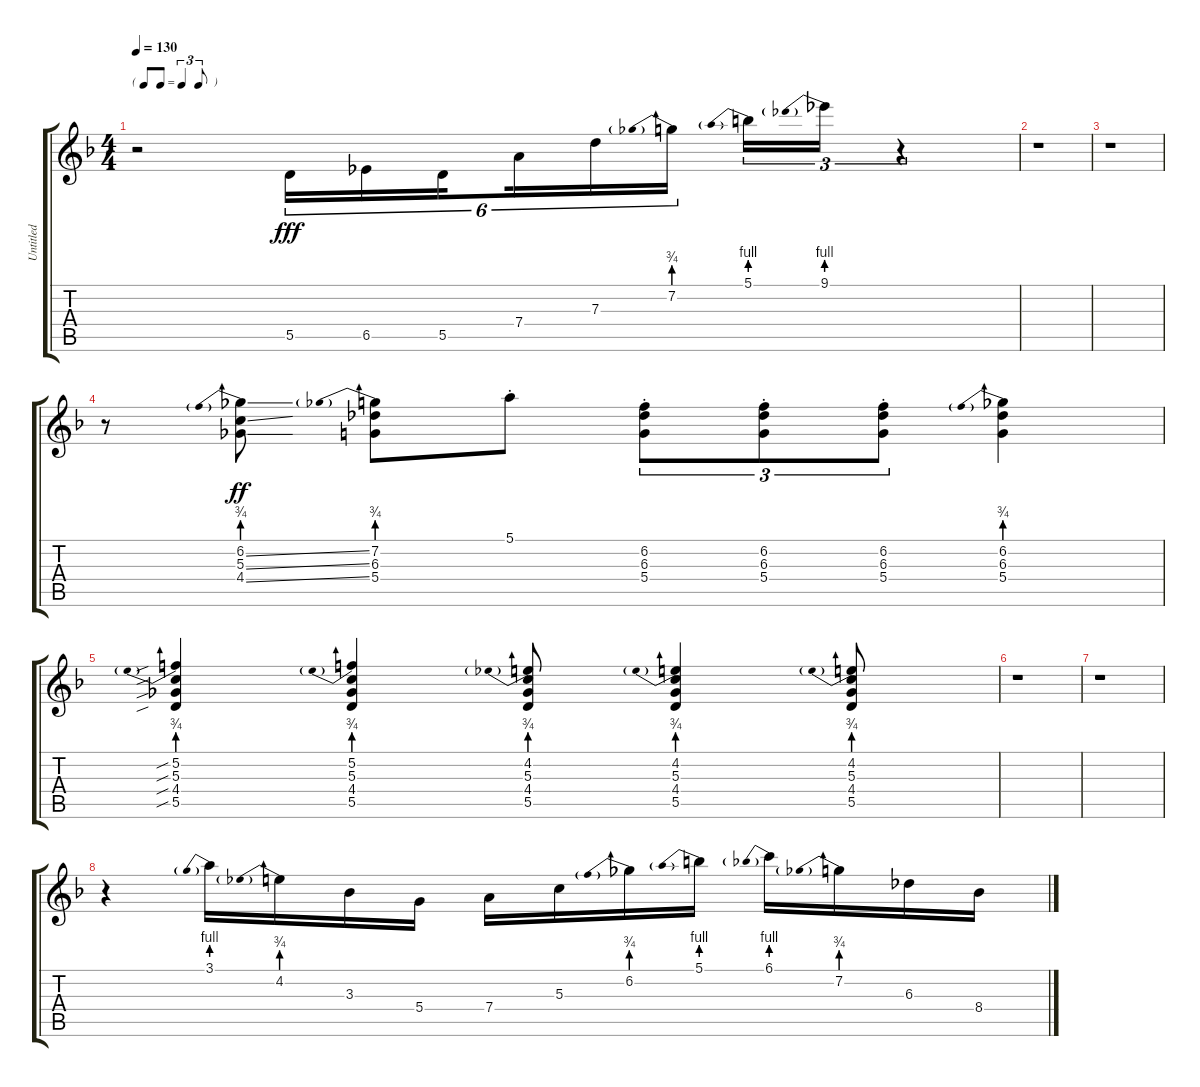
\track ("Untitled" "Untitled") {instrument acousticguitarsteel}
\staff {score tabs}
\tuning (E4 B3 G3 D3 A2 E2) {hide}
\ts (4 4)
\tf triplet8th
\tempo 130
\clef g2
\ks f
r.2{dy fff} 5.5.16{tu (6 4)} 6.5.16{tu (6 4)} 5.5.16{tu (6 4) beam splitsecondary} 7.4.16{tu (6 4)} 7.3.16{tu (6 4)} 7.2{be (prebend 0 3 60 3)}.16{tu (6 4)} 5.1{be (prebend 0 4 60 4)}.16{tu (3 2)} 9.1{be (prebend 0 4 60 4)}.16{tu (3 2)} r.4{tu (3 2)} |
r.1 |
r.1 |
r.8 (6.2{be (prebend 0 3 60 3) ss} 5.3{ss} 4.4{ss}).8{dy ff} (7.2{be (prebend 0 3 60 3)} 6.3 5.4).8 5.1{st}.8 (6.2{st} 6.3{st} 5.4{st}).8{tu (3 2)} (6.2{st} 6.3{st} 5.4{st}).8{tu (3 2)} (6.2{st} 6.3{st} 5.4{st}).8{tu (3 2)} (6.2{be (prebend 0 3 60 3)} 6.3 5.4).4 |
(5.2{be (prebend 0 3 60 3) sib} 5.3{sib} 4.4{sib} 5.5{sib}).4 (5.2{be (prebend 0 3 60 3)} 5.3 4.4 5.5).4 (4.2{be (prebend 0 3 60 3)} 5.3 4.4 5.5).8 (4.2{be (prebend 0 3 60 3)} 5.3 4.4 5.5).4 (4.2{be (prebend 0 3 60 3)} 5.3 4.4 5.5).8 |
r.1 |
r.1 |
r.4 3.1{be (prebend 0 4 60 4)}.16 4.2{be (prebend 0 3 60 3)}.16 3.3.16 5.4.16 7.4.16 5.3.16 6.2{be (prebend 0 3 60 3)}.16 5.1{be (prebend 0 4 60 4)}.16 6.1{be (prebend 0 4 60 4)}.16 7.2{be (prebend 0 3 60 3)}.16 6.3.16 8.4.16
